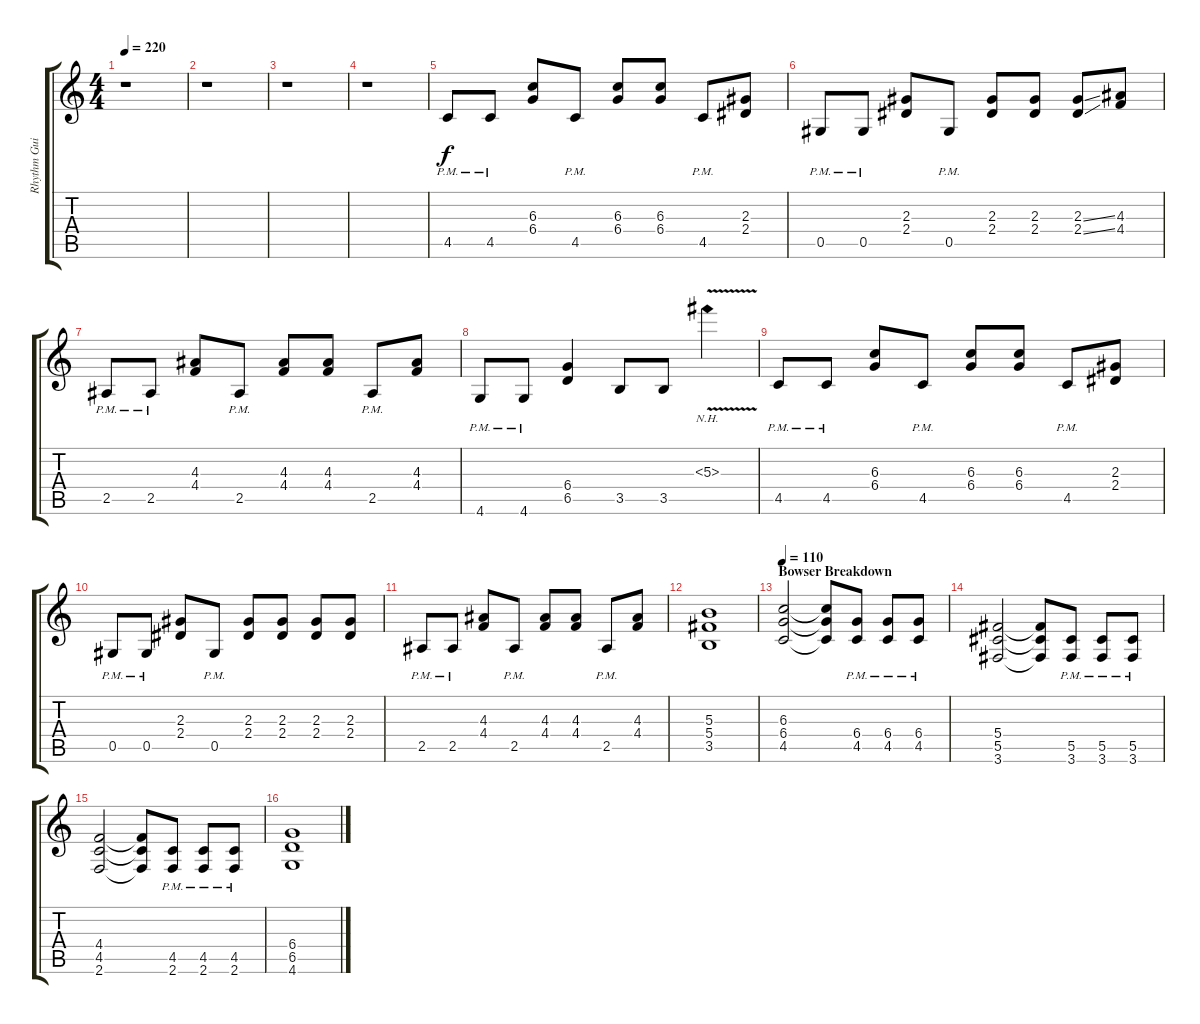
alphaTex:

\track ("Rhythm Guitar 1" "Rhythm Gui") {instrument distortionguitar}
\staff {score tabs}
\tuning (Eb4 Bb3 Gb3 Db3 Ab2 Eb2) {hide}
\ts (4 4)
\tempo 220
\clef g2
\ks c
r.1{dy f} |
r.1 |
r.1 |
r.1 |
4.5{pm}.8 4.5{pm}.8 (6.3 6.4).8 4.5{pm}.8 (6.3 6.4).8 (6.3 6.4).8 4.5{pm}.8 (2.3 2.4).8 |
0.5{pm}.8 0.5{pm}.8 (2.3 2.4).8 0.5{pm}.8 (2.3 2.4).8 (2.3 2.4).8 (2.3{ss} 2.4{ss}).8 (4.3 4.4).8 |
2.5{pm}.8 2.5{pm}.8 (4.3 4.4).8 2.5{pm}.8 (4.3 4.4).8 (4.3 4.4).8 2.5{pm}.8 (4.3 4.4).8 |
4.6{pm}.8 4.6{pm}.8 (6.4 6.5).4 3.5.8 3.5.8 5.3{nh v}.4 |
4.5{pm}.8 4.5{pm}.8 (6.3 6.4).8 4.5{pm}.8 (6.3 6.4).8 (6.3 6.4).8 4.5{pm}.8 (2.3 2.4).8 |
0.5{pm}.8 0.5{pm}.8 (2.3 2.4).8 0.5{pm}.8 (2.3 2.4).8 (2.3 2.4).8 (2.3 2.4).8 (2.3 2.4).8 |
2.5{pm}.8 2.5{pm}.8 (4.3 4.4).8 2.5{pm}.8 (4.3 4.4).8 (4.3 4.4).8 2.5{pm}.8 (4.3 4.4).8 |
(5.3 5.4 3.5).1 |
\section ("" "Bowser Breakdown")
\tempo 110
(6.3 6.4 4.5).2 (6.3{t} 6.4{t} 4.5{t}).8 (6.4{pm} 4.5{pm}).8 (6.4{pm} 4.5{pm}).8 (6.4{pm} 4.5{pm}).8 |
(5.4 5.5 3.6).2 (5.4{t} 5.5{t} 3.6{t}).8 (5.5{pm} 3.6{pm}).8 (5.5{pm} 3.6{pm}).8 (5.5{pm} 3.6{pm}).8 |
(4.4 4.5 2.6).2 (4.4{t} 4.5{t} 2.6{t}).8 (4.5{pm} 2.6{pm}).8 (4.5{pm} 2.6{pm}).8 (4.5{pm} 2.6{pm}).8 |
(6.4 6.5 4.6).1
